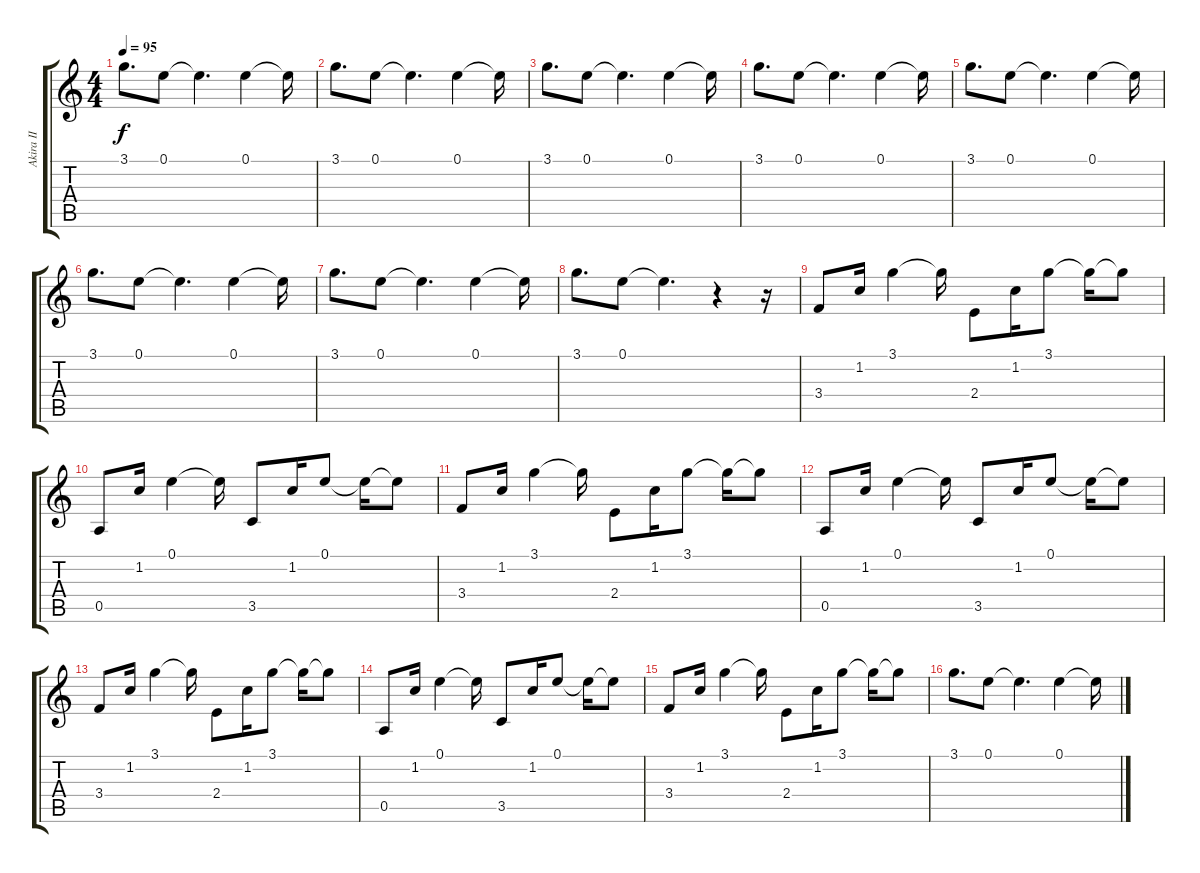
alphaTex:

\track ("Akira II" "Akira II") {instrument acousticguitarsteel}
\staff {score tabs}
\tuning (E4 B3 G3 D3 A2 E2) {hide}
\ts (4 4)
\tempo 95
\clef g2
\ks c
3.1.8{d dy f instrument acousticguitarsteel} 0.1.8 0.1{t}.4{d} 0.1.4 0.1{t}.16 |
3.1.8{d} 0.1.8 0.1{t}.4{d} 0.1.4 0.1{t}.16 |
3.1.8{d} 0.1.8 0.1{t}.4{d} 0.1.4 0.1{t}.16 |
3.1.8{d} 0.1.8 0.1{t}.4{d} 0.1.4 0.1{t}.16 |
3.1.8{d} 0.1.8 0.1{t}.4{d} 0.1.4 0.1{t}.16 |
3.1.8{d} 0.1.8 0.1{t}.4{d} 0.1.4 0.1{t}.16 |
3.1.8{d} 0.1.8 0.1{t}.4{d} 0.1.4 0.1{t}.16 |
3.1.8{d} 0.1.8 0.1{t}.4{d} r.4 r.16 |
3.4.8{volume 12} 1.2.16 3.1.4 3.1{t}.16 2.4.8 1.2.16 3.1.8 3.1{t}.16 3.1{t}.8 |
0.5.8 1.2.16 0.1.4 0.1{t}.16 3.5.8 1.2.16 0.1.8 0.1{t}.16 0.1{t}.8 |
3.4.8 1.2.16 3.1.4 3.1{t}.16 2.4.8 1.2.16 3.1.8 3.1{t}.16 3.1{t}.8 |
0.5.8 1.2.16 0.1.4 0.1{t}.16 3.5.8 1.2.16 0.1.8 0.1{t}.16 0.1{t}.8 |
3.4.8 1.2.16 3.1.4 3.1{t}.16 2.4.8 1.2.16 3.1.8 3.1{t}.16 3.1{t}.8 |
0.5.8 1.2.16 0.1.4 0.1{t}.16 3.5.8 1.2.16 0.1.8 0.1{t}.16 0.1{t}.8 |
3.4.8 1.2.16 3.1.4 3.1{t}.16 2.4.8 1.2.16 3.1.8 3.1{t}.16 3.1{t}.8 |
3.1.8{d volume 10} 0.1.8 0.1{t}.4{d} 0.1.4 0.1{t}.16
